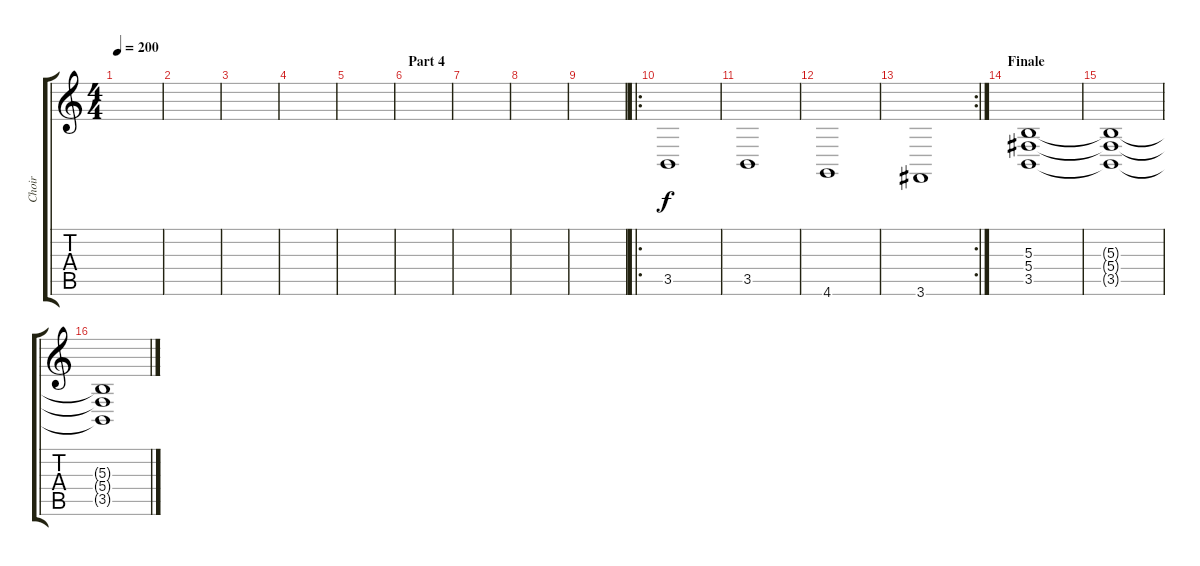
\track ("Choir" "Choir") {instrument choiraahs}
\staff {score tabs}
\tuning (Eb4 Bb3 Gb3 Db3 Ab2 Eb2) {hide}
\ts (4 4)
\tempo 200
\clef g2
\ks c
|
|
|
|
|
\section ("" "Part 4")
|
|
|
|
\ro
3.5.1 |
3.5.1 |
4.6.1 |
\rc 2
3.6.1 |
\section ("" "Finale")
(5.3 5.4 3.5).1{instrument seashore} |
(5.3{t} 5.4{t} 3.5{t}).1 |
(5.3{t} 5.4{t} 3.5{t}).1
